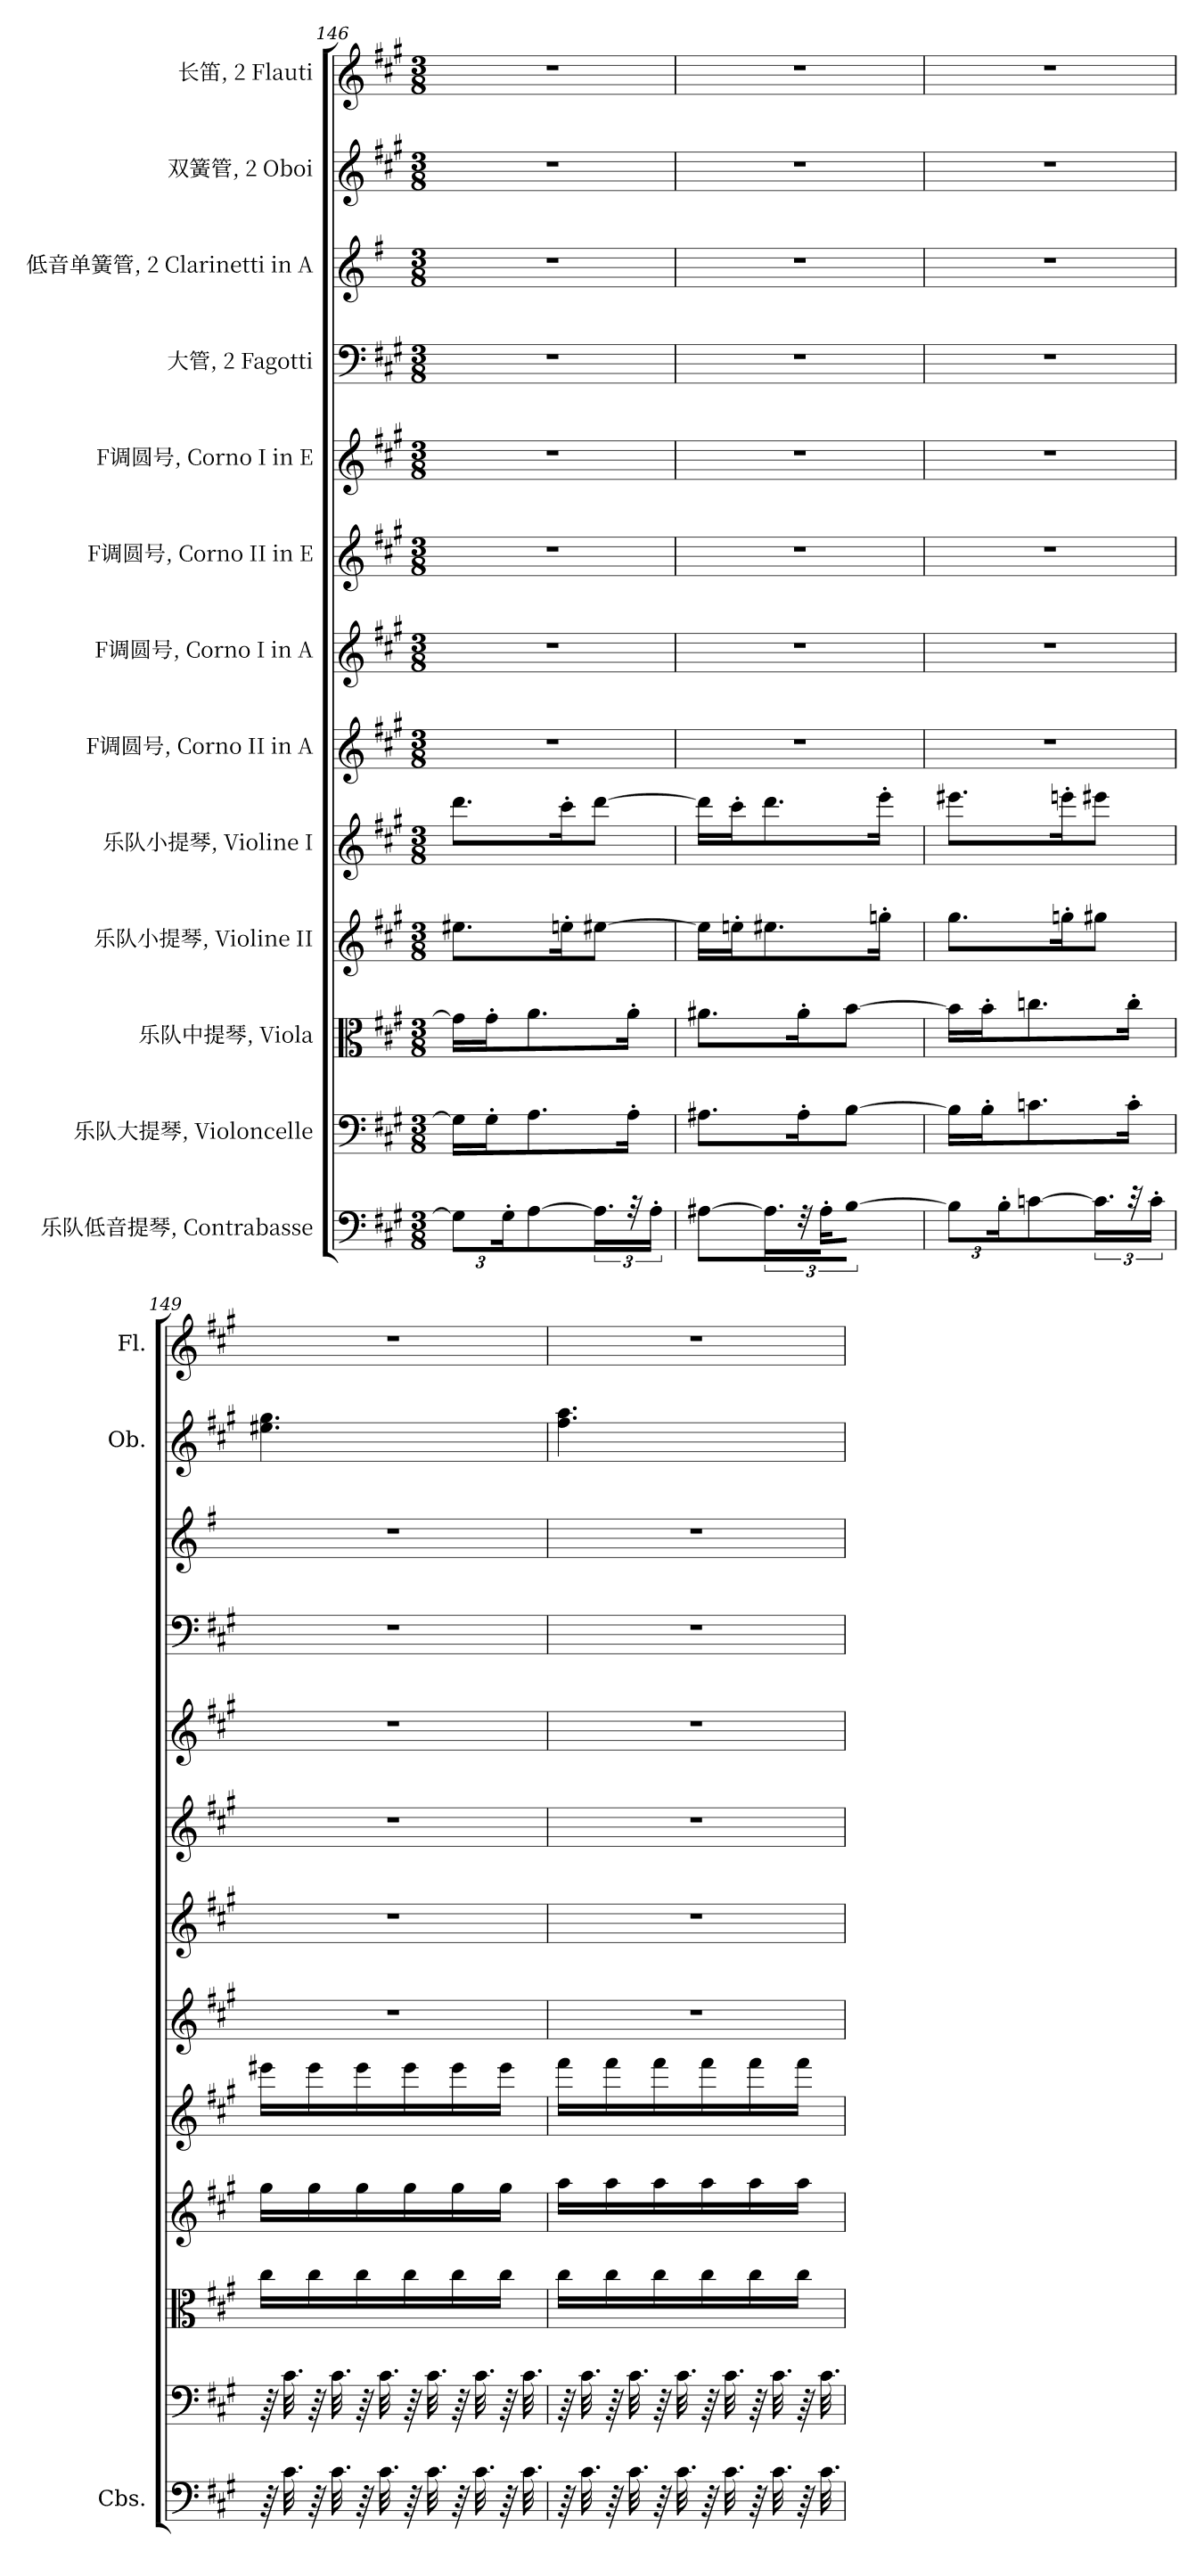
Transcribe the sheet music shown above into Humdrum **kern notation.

**kern	**kern	**kern	**kern	**kern	**kern	**kern	**kern	**kern	**kern	**kern	**kern	**kern
*part13	*part12	*part11	*part10	*part9	*part8	*part7	*part6	*part5	*part4	*part3	*part2	*part1
*staff13	*staff12	*staff11	*staff10	*staff9	*staff8	*staff7	*staff6	*staff5	*staff4	*staff3	*staff2	*staff1
*I"乐队低音提琴, Contrabasse	*I"乐队大提琴, Violoncelle	*I"乐队中提琴, Viola	*I"乐队小提琴, Violine II	*I"乐队小提琴, Violine I	*I"F调圆号, Corno II in A	*I"F调圆号, Corno I in A	*I"F调圆号, Corno II in E	*I"F调圆号, Corno I in E	*I"大管, 2 Fagotti	*I"低音单簧管, 2 Clarinetti in A	*I"双簧管, 2 Oboi	*I"长笛, 2 Flauti
*I'Cbs.	*	*	*	*	*	*	*	*	*	*	*I'Ob.	*I'Fl.
*clefF4	*clefF4	*clefC3	*clefG2	*clefG2	*clefG2	*clefG2	*clefG2	*clefG2	*clefF4	*clefG2	*clefG2	*clefG2
*ITrd7c12	*	*	*	*	*ITrd4c7	*ITrd4c7	*ITrd4c7	*ITrd4c7	*	*ITrd8c14	*	*
*k[f#c#g#]	*k[f#c#g#]	*k[f#c#g#]	*k[f#c#g#]	*k[f#c#g#]	*k[f#c#]	*k[f#c#]	*k[f#c#]	*k[f#c#]	*k[f#c#g#]	*k[f#]	*k[f#c#g#]	*k[f#c#g#]
*M3/8	*M3/8	*M3/8	*M3/8	*M3/8	*M3/8	*M3/8	*M3/8	*M3/8	*M3/8	*M3/8	*M3/8	*M3/8
*MM40	*MM40	*MM40	*MM40	*MM40	*MM40	*MM40	*MM40	*MM40	*MM40	*MM40	*MM40	*MM40
*Xbrackettup	*	*	*	*	*	*	*	*	*	*	*	*
=146	=146	=146	=146	=146	=146	=146	=146	=146	=146	=146	=146	=146
12GG#\L]	16G#\LL]	16g#\LL]	8.ee#X\L	8.ddd\L	4.r	4.r	4.r	4.r	4.r	4.r	4.r	4.r
.	16G#'\J	16g#'\J	.	.	.	.	.	.	.	.	.	.
24GG#'\K	.	.	.	.	.	.	.	.	.	.	.	.
[8AA\	8.A\	8.a\	.	.	.	.	.	.	.	.	.	.
.	.	.	16een'\K	16ccc#'\K	.	.	.	.	.	.	.	.
*brackettup	*	*	*	*	*	*	*	*	*	*	*	*
24.AA\Jk]	.	.	[8ee#X\J	[8ddd\J	.	.	.	.	.	.	.	.
48r	16A'\Jk	16a'\Jk	.	.	.	.	.	.	.	.	.	.
24AA'\	.	.	.	.	.	.	.	.	.	.	.	.
=147	=147	=147	=147	=147	=147	=147	=147	=147	=147	=147	=147	=147
*	*	*	*	*	*	*	*	*	*	*	*	*MM38
[8AA#X\L	8.A#X\L	8.a#X\L	16ee#\LL]	16ddd\LL]	4.r	4.r	4.r	4.r	4.r	4.r	4.r	4.r
.	.	.	16een'\J	16ccc#'\J	.	.	.	.	.	.	.	.
24.AA#\Jk]	.	.	8.ee#X\	8.ddd\	.	.	.	.	.	.	.	.
48r	16A#'\K	16a#'\K	.	.	.	.	.	.	.	.	.	.
24AA#'\KL	.	.	.	.	.	.	.	.	.	.	.	.
[8BB\J	[8B\J	[8b\J	.	.	.	.	.	.	.	.	.	.
.	.	.	16ggn'\Jk	16eee'\Jk	.	.	.	.	.	.	.	.
=148	=148	=148	=148	=148	=148	=148	=148	=148	=148	=148	=148	=148
*Xbrackettup	*	*	*	*	*	*	*	*	*	*	*	*
*	*	*	*	*	*	*	*	*	*	*	*	*MM42
12BB\L]	16B\LL]	16b\LL]	8.gg#\L	8.eee#X\L	4.r	4.r	4.r	4.r	4.r	4.r	4.r	4.r
.	16B'\J	16b'\J	.	.	.	.	.	.	.	.	.	.
24BB'\K	.	.	.	.	.	.	.	.	.	.	.	.
[8Cn\	8.cn\	8.ccn\	.	.	.	.	.	.	.	.	.	.
.	.	.	16ggn'\K	16eeen'\K	.	.	.	.	.	.	.	.
*brackettup	*	*	*	*	*	*	*	*	*	*	*	*
24.C\Jk]	.	.	8gg#X\J	8eee#X\J	.	.	.	.	.	.	.	.
48r	16c'\Jk	16cc'\Jk	.	.	.	.	.	.	.	.	.	.
24C'\	.	.	.	.	.	.	.	.	.	.	.	.
!!LO:PB:g=z
=149	=149	=149	=149	=149	=149	=149	=149	=149	=149	=149	=149	=149
*	*	*	*	*	*	*	*	*	*	*	*	*MM40
64r	64r	16cc#\LL	16gg#\LL	16eee#X\LL	4.r	4.r	4.r	4.r	4.r	4.r	4.ee#X\ 4.gg#\	4.r
32.C#\	32.c#\	.	.	.	.	.	.	.	.	.	.	.
64r	64r	16cc#\	16gg#\	16eee#\	.	.	.	.	.	.	.	.
32.C#\	32.c#\	.	.	.	.	.	.	.	.	.	.	.
64r	64r	16cc#\	16gg#\	16eee#\	.	.	.	.	.	.	.	.
32.C#\	32.c#\	.	.	.	.	.	.	.	.	.	.	.
64r	64r	16cc#\	16gg#\	16eee#\	.	.	.	.	.	.	.	.
32.C#\	32.c#\	.	.	.	.	.	.	.	.	.	.	.
64r	64r	16cc#\	16gg#\	16eee#\	.	.	.	.	.	.	.	.
32.C#\	32.c#\	.	.	.	.	.	.	.	.	.	.	.
64r	64r	16cc#\JJ	16gg#\JJ	16eee#\JJ	.	.	.	.	.	.	.	.
32.C#\	32.c#\	.	.	.	.	.	.	.	.	.	.	.
=150	=150	=150	=150	=150	=150	=150	=150	=150	=150	=150	=150	=150
*	*	*	*	*	*	*	*	*	*	*	*	*MM40
64r	64r	16cc#\LL	16aa\LL	16fff#\LL	4.r	4.r	4.r	4.r	4.r	4.r	4.ff#\ 4.aa\	4.r
32.C#\	32.c#\	.	.	.	.	.	.	.	.	.	.	.
64r	64r	16cc#\	16aa\	16fff#\	.	.	.	.	.	.	.	.
32.C#\	32.c#\	.	.	.	.	.	.	.	.	.	.	.
64r	64r	16cc#\	16aa\	16fff#\	.	.	.	.	.	.	.	.
32.C#\	32.c#\	.	.	.	.	.	.	.	.	.	.	.
64r	64r	16cc#\	16aa\	16fff#\	.	.	.	.	.	.	.	.
32.C#\	32.c#\	.	.	.	.	.	.	.	.	.	.	.
64r	64r	16cc#\	16aa\	16fff#\	.	.	.	.	.	.	.	.
32.C#\	32.c#\	.	.	.	.	.	.	.	.	.	.	.
64r	64r	16cc#\JJ	16aa\JJ	16fff#\JJ	.	.	.	.	.	.	.	.
32.C#\	32.c#\	.	.	.	.	.	.	.	.	.	.	.
=	=	=	=	=	=	=	=	=	=	=	=	=
*-	*-	*-	*-	*-	*-	*-	*-	*-	*-	*-	*-	*-
